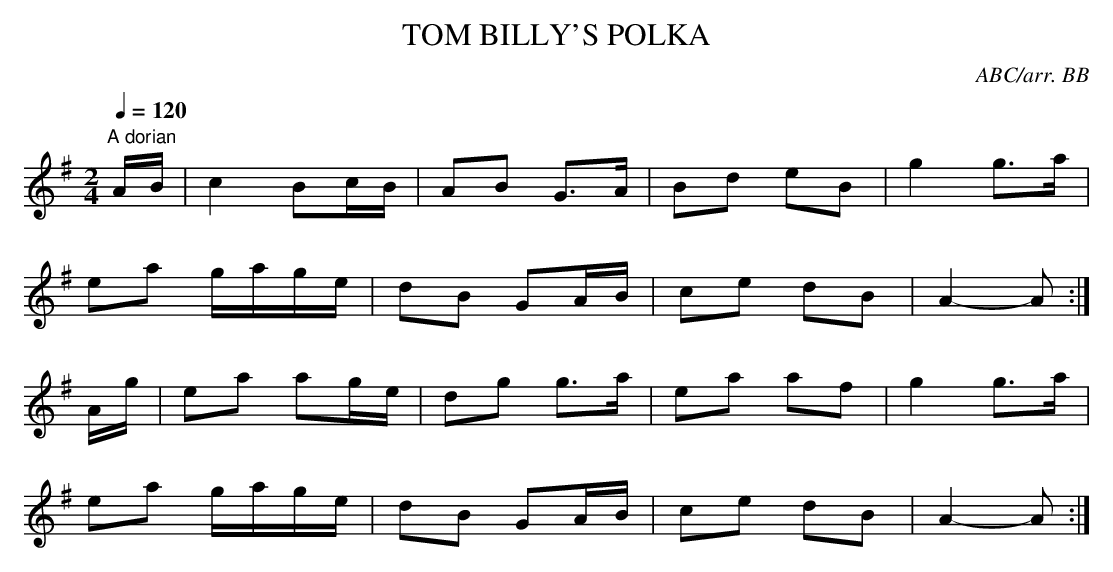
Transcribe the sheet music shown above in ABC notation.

X:1
T:TOM BILLY'S POLKA
C:ABC/arr. BB
Ballydesmond Polkas".
Q:1/4=120
M:2/4
L:1/8
K:G
"A dorian"
A/B/|c2 Bc/B/|AB G>A|Bd eB|g2 g>a|
ea g/a/g/e/|dB GA/B/|ce dB|A2-A:|
A/g/|ea ag/e/|dg g>a|ea af|g2 g>a|
ea g/a/g/e/|dB GA/B/|ce dB|A2-A:|
